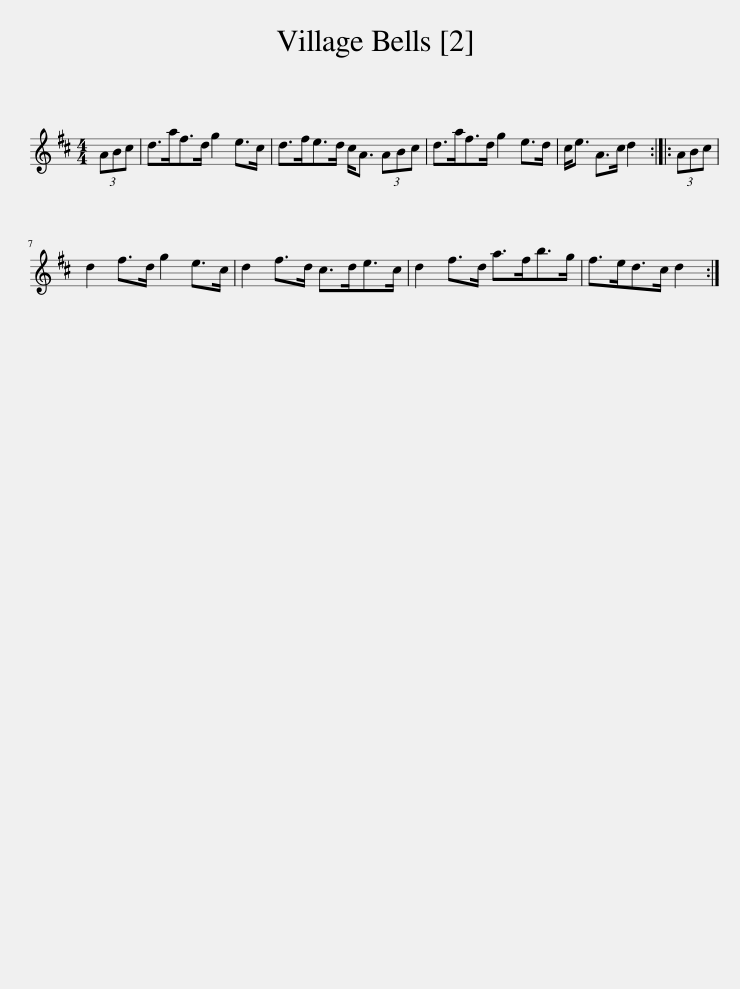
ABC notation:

X:1
L:1/8
M:4/4
I:linebreak $
K:D
V:1 treble
V:1
 (3ABc | d>af>d g2 e>c | d>fe>d c<A (3ABc | d>af>d g2 e>d | c<e A>c d2 :: %5
 (3ABc |$ d2 f>d g2 e>c | d2 f>d c>de>c | d2 f>d a>fb>g | f>ed>c d2 :| %10
